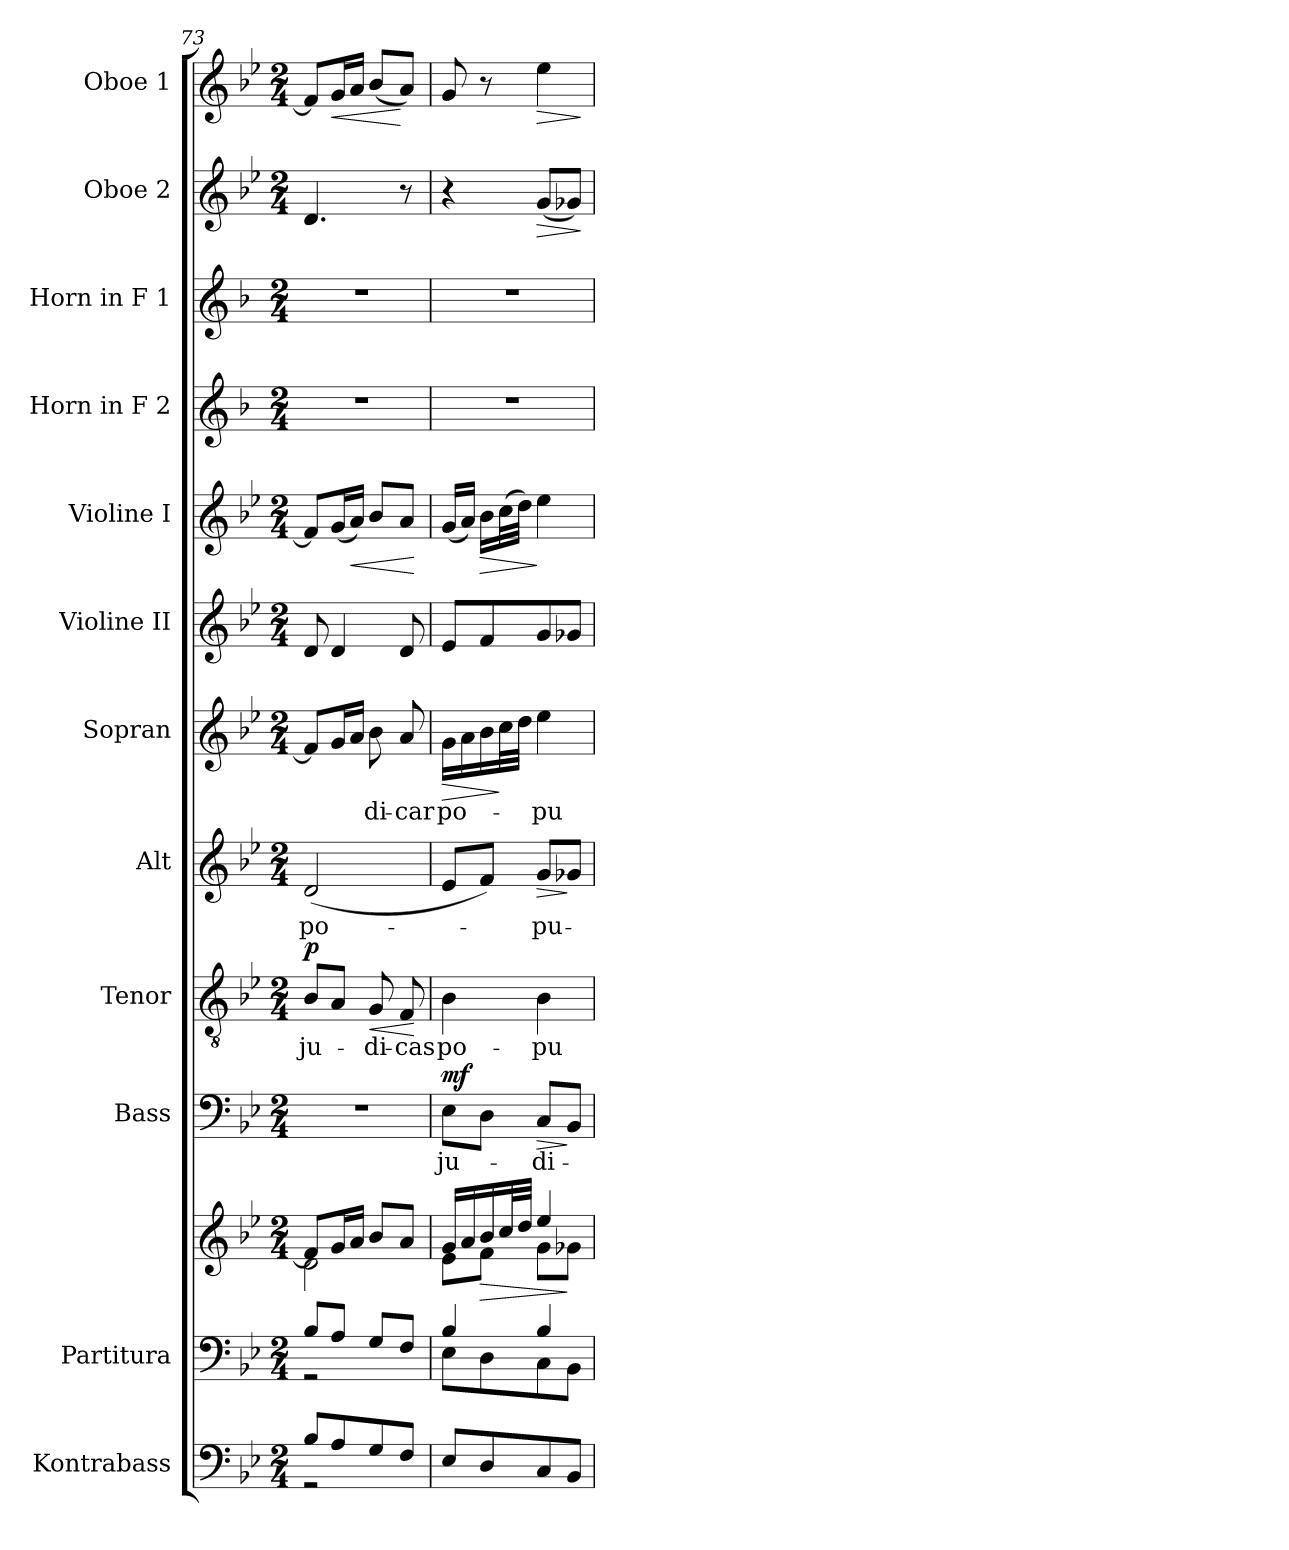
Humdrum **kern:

**kern	**dynam	**kern	**kern	**dynam	**kern	**text	**dynam	**kern	**text	**dynam	**kern	**text	**dynam	**kern	**text	**dynam	**kern	**kern	**dynam	**kern	**kern	**kern	**dynam	**kern	**dynam
*part12	*part12	*part11	*part11	*part11	*part10	*part10	*part10	*part9	*part9	*part9	*part8	*part8	*part8	*part7	*part7	*part7	*part6	*part5	*part5	*part4	*part3	*part2	*part2	*part1	*part1
*staff13	*staff13	*staff12	*staff11	*staff11/12	*staff10	*staff10	*staff10	*staff9	*staff9	*staff9	*staff8	*staff8	*staff8	*staff7	*staff7	*staff7	*staff6	*staff5	*staff5	*staff4	*staff3	*staff2	*staff2	*staff1	*staff1
*I"Kontrabass	*	*I"Partitura	*	*	*I"Bass	*	*	*I"Tenor	*	*	*I"Alt	*	*	*I"Sopran	*	*	*I"Violine II	*I"Violine I	*	*I"Horn in F 2	*I"Horn in F 1	*I"Oboe 2	*	*I"Oboe 1	*
*I'Kb.	*	*	*	*	*I'B.	*	*	*I'T.	*	*	*I'A.	*	*	*I'S.	*	*	*I'Vl. II	*I'Vl. I	*	*	*	*I'Ob. 2	*	*I'Ob. 1	*
*clefF4	*	*clefF4	*clefG2	*	*clefF4	*	*	*clefGv2	*	*	*clefG2	*	*	*clefG2	*	*	*clefG2	*clefG2	*	*clefG2	*clefG2	*clefG2	*	*clefG2	*
*ITrd7c12	*	*	*	*	*	*	*	*	*	*	*	*	*	*	*	*	*	*	*	*ITrd4c7	*ITrd4c7	*	*	*	*
*k[b-e-]	*	*k[b-e-]	*k[b-e-]	*	*k[b-e-]	*	*	*k[b-e-]	*	*	*k[b-e-]	*	*	*k[b-e-]	*	*	*k[b-e-]	*k[b-e-]	*	*k[b-e-]	*k[b-e-]	*k[b-e-]	*	*k[b-e-]	*
*B-:	*	*B-:	*B-:	*	*B-:	*	*	*B-:	*	*	*B-:	*	*	*B-:	*	*	*B-:	*B-:	*	*B-:	*B-:	*B-:	*	*B-:	*
*M2/4	*	*M2/4	*M2/4	*	*M2/4	*	*	*M2/4	*	*	*M2/4	*	*	*M2/4	*	*	*M2/4	*M2/4	*	*M2/4	*M2/4	*M2/4	*	*M2/4	*
=73	=73	=73	=73	=73	=73	=73	=73	=73	=73	=73	=73	=73	=73	=73	=73	=73	=73	=73	=73	=73	=73	=73	=73	=73	=73
*^	*	*^	*^	*	*	*	*	*	*	*	*	*	*	*	*	*	*	*	*	*	*	*	*	*	*
!	!	!LO:DY:b	!	!	!	!	!	!	!	!	!	!LO:LY:b	!LO:DY:a	!	!LO:LY:b	!	!	!	!	!	!	!	!	!	!	!	!	!
8BB-/L	2r	p	8B-/L	2r	8f/L]	2d\	.	2r	.	.	8B-/L	ju-	p	(<2d/	po-	.	8f/L]	.	.	8d/	8f/L]	.	2r	2r	4.d/	.	8f/L]	.
!	!	!	!	!	!	!	!	!	!	!	!	!	!	!	!	!	!	!	!	!	!	!	!	!	!	!	!	!LO:HP:b
8AA/	.	.	8A/J	.	16g/L	.	.	.	.	.	8A/J	.	.	.	.	.	16g/L	.	.	4d/	(<16g/L	.	.	.	.	.	16g/L	<
!	!	!	!	!	!	!	!	!	!	!	!	!	!	!	!	!	!	!	!	!	!	!LO:HP:b	!	!	!	!	!	!
.	.	.	.	.	16a/JJ	.	.	.	.	.	.	.	.	.	.	.	16a/JJ	.	.	.	16a/JJ)	<	.	.	.	.	16a/JJ	.
!	!	!	!	!	!	!	!	!	!	!	!	!LO:LY:b	!LO:HP:b	!	!	!	!	!LO:LY:b	!	!	!	!	!	!	!	!	!	!
8GG/	.	.	8G/L	.	8b-/L	.	.	.	.	.	8G/	-di-	<	.	.	.	8b-\	-di-	.	.	8b-/L	.	.	.	.	.	(<8b-/L	.
!	!	!	!	!	!	!	!	!	!	!	!	!LO:LY:b	!	!	!	!	!	!LO:LY:b	!	!	!	!	!	!	!	!	!	!
8FF/J	.	.	8F/J	.	8a/J	.	.	.	.	.	8F/	-cas	.	.	.	.	8a/	-car	.	8d/	8a/J	.	.	.	8r	.	8a/J)	[
*v	*v	*	*	*	*	*	*	*	*	*	*	*	*	*	*	*	*	*	*	*	*	*	*	*	*	*	*	*
*	*	*v	*v	*	*	*	*	*	*	*	*	*	*	*	*	*	*	*	*	*	*	*	*	*	*	*	*
*	*	*	*v	*v	*	*	*	*	*	*	*	*	*	*	*	*	*	*	*	*	*	*	*	*	*	*
.	.	.	.	.	.	.	.	.	.	[	.	.	.	.	.	.	.	.	[	.	.	.	.	.	.
=74	=74	=74	=74	=74	=74	=74	=74	=74	=74	=74	=74	=74	=74	=74	=74	=74	=74	=74	=74	=74	=74	=74	=74	=74	=74
*	*	*^	*^	*	*	*	*	*	*	*	*	*	*	*	*	*	*	*	*	*	*	*	*	*	*
!	!	!	!	!	!	!	!	!LO:LY:b	!LO:DY:a	!	!LO:LY:b	!	!	!	!	!	!LO:LY:b	!LO:HP:b	!	!	!	!	!	!	!	!	!
8EE-/L	.	4B-/	8E-\L	16g/LL	8e-\L	.	8E-\L	ju-	mf	4B-\	po-	.	8e-/L	.	.	16g\LL	po-	>	8e-/L	(<16g/LL	.	2r	2r	4r	.	8g/	.
.	.	.	.	16a/	.	.	.	.	.	.	.	.	.	.	.	16a\	.	.	.	16a/JJ)	.	.	.	.	.	.	.
!	!	!	!	!	!	!LO:HP:b	!	!	!	!	!	!	!	!	!	!	!	!	!	!	!LO:HP:b	!	!	!	!	!	!
8DD/	.	.	8D\	16b-/	8f\J	>	8D\J	.	.	.	.	.	8f/J)	.	.	16b-\	.	.	8f/	16b-\LL	>	.	.	.	.	8r	.
.	.	.	.	32cc/L	.	.	.	.	.	.	.	.	.	.	.	32cc\L	.	]	.	(>32cc\L	.	.	.	.	.	.	.
.	.	.	.	32dd/JJJ	.	.	.	.	.	.	.	.	.	.	.	32dd\JJJ	.	.	.	32dd\JJJ)	.	.	.	.	.	.	.
!	!	!	!	!	!	!	!	!LO:LY:b	!LO:HP:b	!	!LO:LY:b	!	!	!LO:LY:b	!LO:HP:b	!	!LO:LY:b	!	!	!	!	!	!	!	!LO:HP:b	!	!LO:HP:b
8CC/	.	4B-/	8C\	4ee-/	8g\L	.	8C/L	-di-	>	4B-\	-pu-	.	8g/L	-pu-	>	4ee-\	-pu-	.	8g/	4ee-\	]	.	.	(<8g/L	>	4ee-\	>
8BBB-/J	.	.	8BB-\J	.	8g-X\J	]	8BB-/J	.	]	.	.	.	8g-X/J	.	]	.	.	.	8g-X/J	.	.	.	.	8g-X/J)	.	.	.
*	*	*v	*v	*	*	*	*	*	*	*	*	*	*	*	*	*	*	*	*	*	*	*	*	*	*	*	*
*	*	*	*v	*v	*	*	*	*	*	*	*	*	*	*	*	*	*	*	*	*	*	*	*	*	*	*
.	.	.	.	.	.	.	.	.	.	.	.	.	.	.	.	.	.	.	.	.	.	.	]	.	]
=	=	=	=	=	=	=	=	=	=	=	=	=	=	=	=	=	=	=	=	=	=	=	=	=	=
*-	*-	*-	*-	*-	*-	*-	*-	*-	*-	*-	*-	*-	*-	*-	*-	*-	*-	*-	*-	*-	*-	*-	*-	*-	*-
